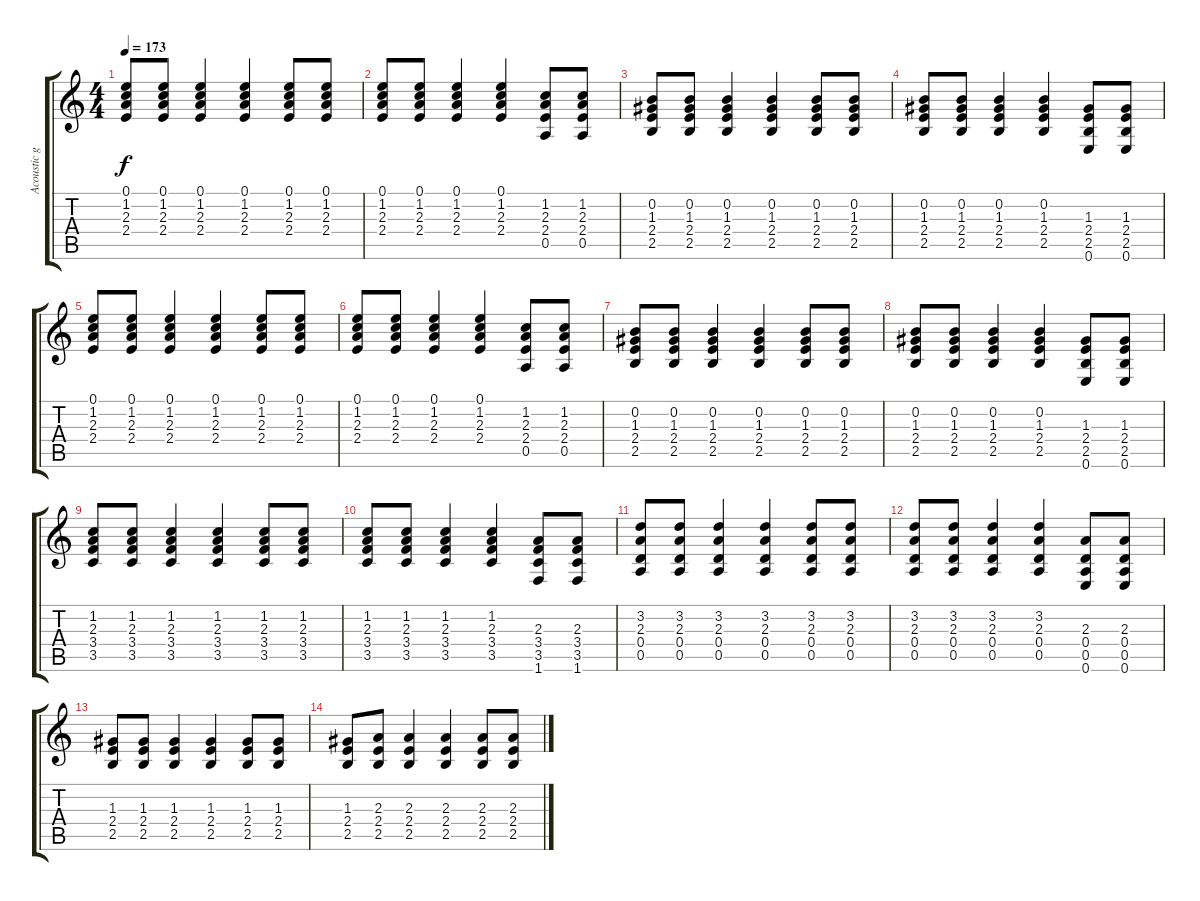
\track ("Acoustic guitar 1" "Acoustic g") {instrument acousticguitarnylon}
\staff {score tabs}
\tuning (E4 B3 G3 D3 A2 E2) {hide}
\ts (4 4)
\tempo 173
\clef g2
\ks c
(0.1 1.2 2.3 2.4).8{dy f} (0.1 1.2 2.3 2.4).8 (0.1 1.2 2.3 2.4).4 (0.1 1.2 2.3 2.4).4 (0.1 1.2 2.3 2.4).8 (0.1 1.2 2.3 2.4).8 |
(0.1 1.2 2.3 2.4).8 (0.1 1.2 2.3 2.4).8 (0.1 1.2 2.3 2.4).4 (0.1 1.2 2.3 2.4).4 (1.2 2.3 2.4 0.5).8 (1.2 2.3 2.4 0.5).8 |
(0.2 1.3 2.4 2.5).8 (0.2 1.3 2.4 2.5).8 (0.2 1.3 2.4 2.5).4 (0.2 1.3 2.4 2.5).4 (0.2 1.3 2.4 2.5).8 (0.2 1.3 2.4 2.5).8 |
(0.2 1.3 2.4 2.5).8 (0.2 1.3 2.4 2.5).8 (0.2 1.3 2.4 2.5).4 (0.2 1.3 2.4 2.5).4 (1.3 2.4 2.5 0.6).8 (1.3 2.4 2.5 0.6).8 |
(0.1 1.2 2.3 2.4).8 (0.1 1.2 2.3 2.4).8 (0.1 1.2 2.3 2.4).4 (0.1 1.2 2.3 2.4).4 (0.1 1.2 2.3 2.4).8 (0.1 1.2 2.3 2.4).8 |
(0.1 1.2 2.3 2.4).8 (0.1 1.2 2.3 2.4).8 (0.1 1.2 2.3 2.4).4 (0.1 1.2 2.3 2.4).4 (1.2 2.3 2.4 0.5).8 (1.2 2.3 2.4 0.5).8 |
(0.2 1.3 2.4 2.5).8 (0.2 1.3 2.4 2.5).8 (0.2 1.3 2.4 2.5).4 (0.2 1.3 2.4 2.5).4 (0.2 1.3 2.4 2.5).8 (0.2 1.3 2.4 2.5).8 |
(0.2 1.3 2.4 2.5).8 (0.2 1.3 2.4 2.5).8 (0.2 1.3 2.4 2.5).4 (0.2 1.3 2.4 2.5).4 (1.3 2.4 2.5 0.6).8 (1.3 2.4 2.5 0.6).8 |
(1.2 2.3 3.4 3.5).8 (1.2 2.3 3.4 3.5).8 (1.2 2.3 3.4 3.5).4 (1.2 2.3 3.4 3.5).4 (1.2 2.3 3.4 3.5).8 (1.2 2.3 3.4 3.5).8 |
(1.2 2.3 3.4 3.5).8 (1.2 2.3 3.4 3.5).8 (1.2 2.3 3.4 3.5).4 (1.2 2.3 3.4 3.5).4 (2.3 3.4 3.5 1.6).8 (2.3 3.4 3.5 1.6).8 |
(3.2 2.3 0.4 0.5).8 (3.2 2.3 0.4 0.5).8 (3.2 2.3 0.4 0.5).4 (3.2 2.3 0.4 0.5).4 (3.2 2.3 0.4 0.5).8 (3.2 2.3 0.4 0.5).8 |
(3.2 2.3 0.4 0.5).8 (3.2 2.3 0.4 0.5).8 (3.2 2.3 0.4 0.5).4 (3.2 2.3 0.4 0.5).4 (2.3 0.4 0.5 0.6).8 (2.3 0.4 0.5 0.6).8 |
(1.3 2.4 2.5).8 (1.3 2.4 2.5).8 (1.3 2.4 2.5).4 (1.3 2.4 2.5).4 (1.3 2.4 2.5).8 (1.3 2.4 2.5).8 |
(1.3 2.4 2.5).8 (2.3 2.4 2.5).8 (2.3 2.4 2.5).4 (2.3 2.4 2.5).4 (2.3 2.4 2.5).8 (2.3 2.4 2.5).8
